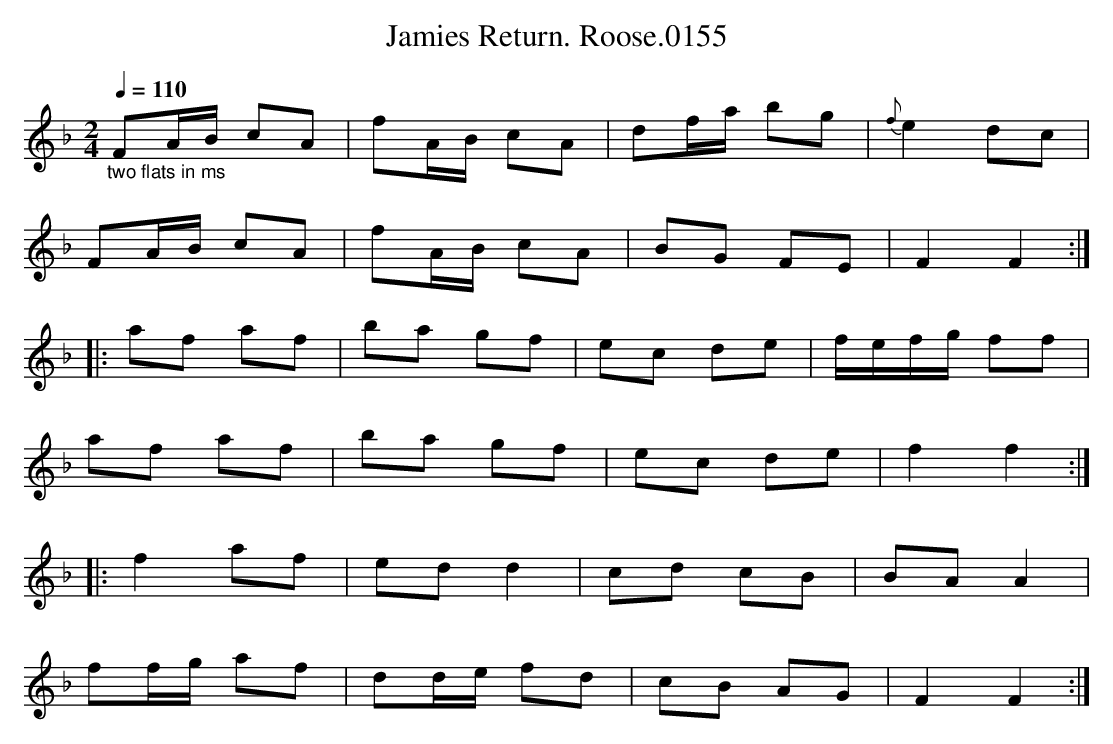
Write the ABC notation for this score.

X:1
T:Jamies Return. Roose.0155
M:2/4
L:1/8
Q:1/4=110
K:F
"_two flats in ms"FA/B/ cA|fA/B/ cA|df/a/ bg|{f}e2 dc|
FA/B/ cA|fA/B/ cA|BG FE|F2 F2:|
|:af af|ba gf|ec de|f/e/f/g/ ff|
af af|ba gf|ec de|f2 f2:|
|:f2af|ed d2|cd cB|BA A2|
ff/g/ af|dd/e/ fd|cB AG|F2 F2:|
